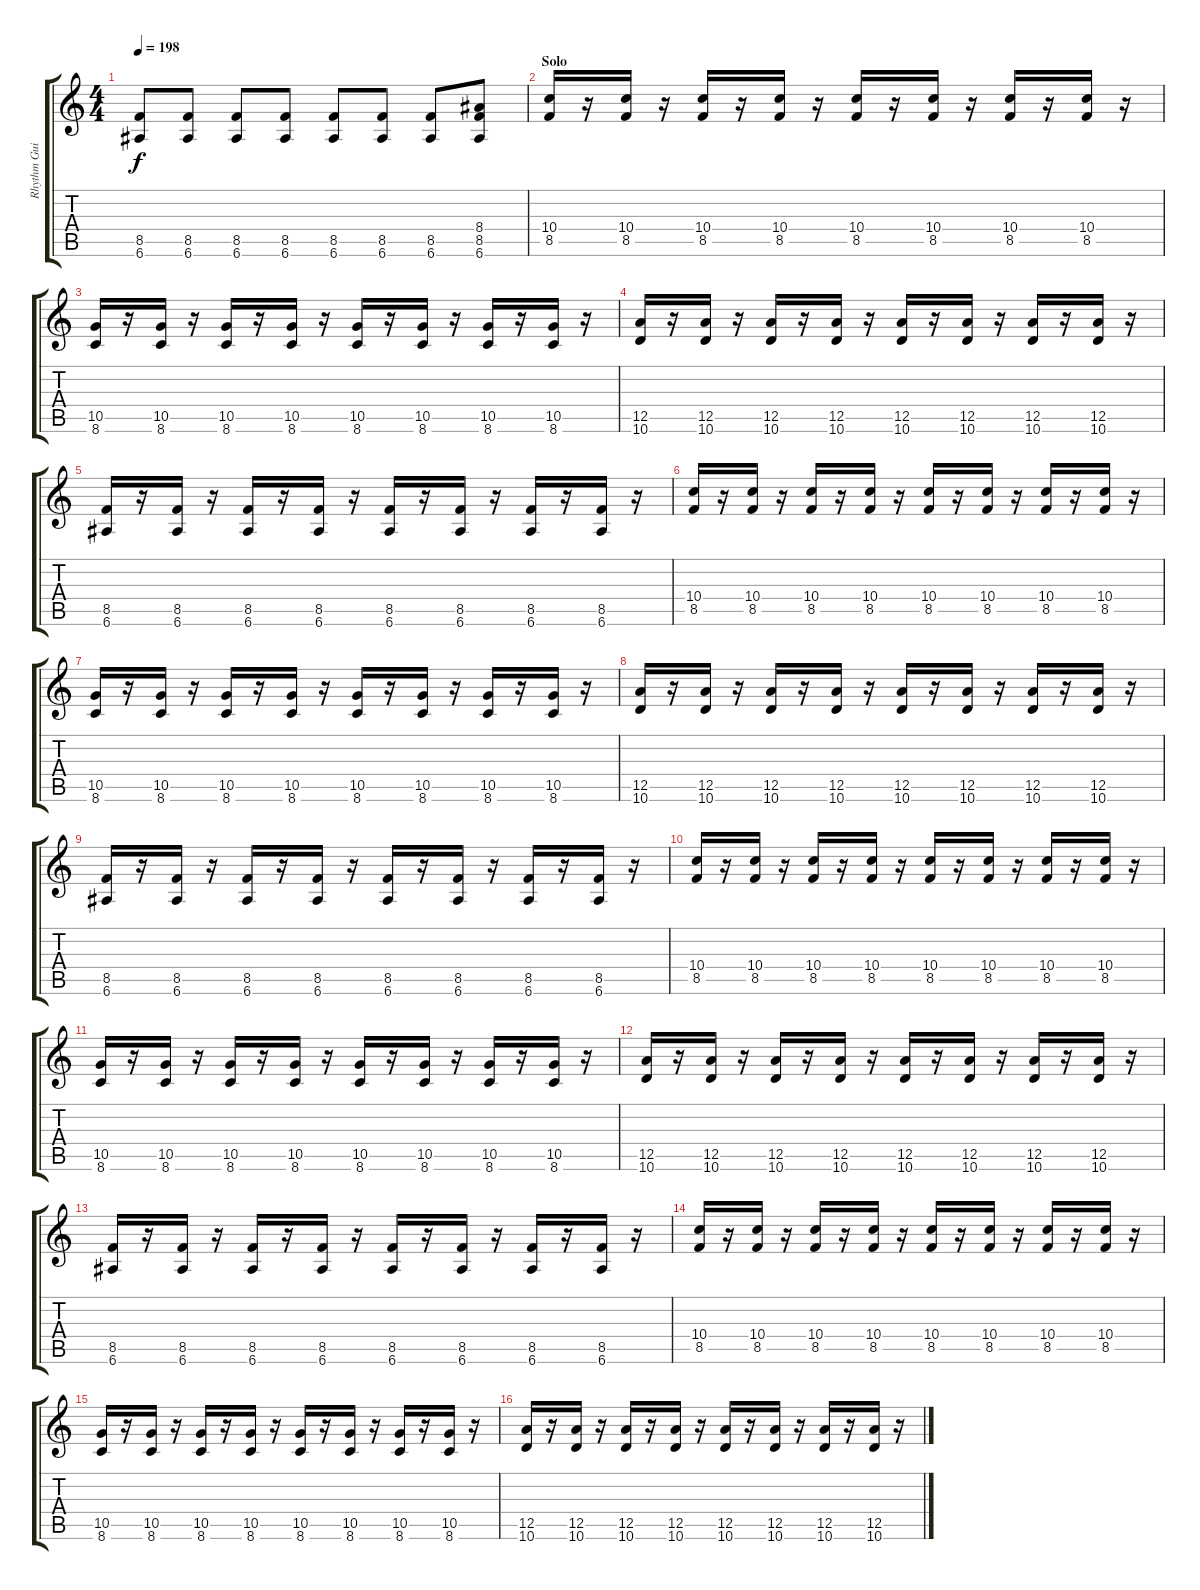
\track ("Rhythm Guitar" "Rhythm Gui") {instrument distortionguitar}
\staff {score tabs}
\tuning (E4 B3 G3 D3 A2 E2) {hide}
\ts (4 4)
\tempo 198
\clef g2
\ks c
(8.5 6.6).8{dy f} (8.5 6.6).8 (8.5 6.6).8 (8.5 6.6).8 (8.5 6.6).8 (8.5 6.6).8 (8.5 6.6).8 (8.4 8.5 6.6).8 |
\section ("" "Solo")
(10.4 8.5).16 r.16 (10.4 8.5).16 r.16 (10.4 8.5).16 r.16 (10.4 8.5).16 r.16 (10.4 8.5).16 r.16 (10.4 8.5).16 r.16 (10.4 8.5).16 r.16 (10.4 8.5).16 r.16 |
(10.5 8.6).16 r.16 (10.5 8.6).16 r.16 (10.5 8.6).16 r.16 (10.5 8.6).16 r.16 (10.5 8.6).16 r.16 (10.5 8.6).16 r.16 (10.5 8.6).16 r.16 (10.5 8.6).16 r.16 |
(12.5 10.6).16 r.16 (12.5 10.6).16 r.16 (12.5 10.6).16 r.16 (12.5 10.6).16 r.16 (12.5 10.6).16 r.16 (12.5 10.6).16 r.16 (12.5 10.6).16 r.16 (12.5 10.6).16 r.16 |
(8.5 6.6).16 r.16 (8.5 6.6).16 r.16 (8.5 6.6).16 r.16 (8.5 6.6).16 r.16 (8.5 6.6).16 r.16 (8.5 6.6).16 r.16 (8.5 6.6).16 r.16 (8.5 6.6).16 r.16 |
(10.4 8.5).16 r.16 (10.4 8.5).16 r.16 (10.4 8.5).16 r.16 (10.4 8.5).16 r.16 (10.4 8.5).16 r.16 (10.4 8.5).16 r.16 (10.4 8.5).16 r.16 (10.4 8.5).16 r.16 |
(10.5 8.6).16 r.16 (10.5 8.6).16 r.16 (10.5 8.6).16 r.16 (10.5 8.6).16 r.16 (10.5 8.6).16 r.16 (10.5 8.6).16 r.16 (10.5 8.6).16 r.16 (10.5 8.6).16 r.16 |
(12.5 10.6).16 r.16 (12.5 10.6).16 r.16 (12.5 10.6).16 r.16 (12.5 10.6).16 r.16 (12.5 10.6).16 r.16 (12.5 10.6).16 r.16 (12.5 10.6).16 r.16 (12.5 10.6).16 r.16 |
(8.5 6.6).16 r.16 (8.5 6.6).16 r.16 (8.5 6.6).16 r.16 (8.5 6.6).16 r.16 (8.5 6.6).16 r.16 (8.5 6.6).16 r.16 (8.5 6.6).16 r.16 (8.5 6.6).16 r.16 |
(10.4 8.5).16 r.16 (10.4 8.5).16 r.16 (10.4 8.5).16 r.16 (10.4 8.5).16 r.16 (10.4 8.5).16 r.16 (10.4 8.5).16 r.16 (10.4 8.5).16 r.16 (10.4 8.5).16 r.16 |
(10.5 8.6).16 r.16 (10.5 8.6).16 r.16 (10.5 8.6).16 r.16 (10.5 8.6).16 r.16 (10.5 8.6).16 r.16 (10.5 8.6).16 r.16 (10.5 8.6).16 r.16 (10.5 8.6).16 r.16 |
(12.5 10.6).16 r.16 (12.5 10.6).16 r.16 (12.5 10.6).16 r.16 (12.5 10.6).16 r.16 (12.5 10.6).16 r.16 (12.5 10.6).16 r.16 (12.5 10.6).16 r.16 (12.5 10.6).16 r.16 |
(8.5 6.6).16 r.16 (8.5 6.6).16 r.16 (8.5 6.6).16 r.16 (8.5 6.6).16 r.16 (8.5 6.6).16 r.16 (8.5 6.6).16 r.16 (8.5 6.6).16 r.16 (8.5 6.6).16 r.16 |
(10.4 8.5).16 r.16 (10.4 8.5).16 r.16 (10.4 8.5).16 r.16 (10.4 8.5).16 r.16 (10.4 8.5).16 r.16 (10.4 8.5).16 r.16 (10.4 8.5).16 r.16 (10.4 8.5).16 r.16 |
(10.5 8.6).16 r.16 (10.5 8.6).16 r.16 (10.5 8.6).16 r.16 (10.5 8.6).16 r.16 (10.5 8.6).16 r.16 (10.5 8.6).16 r.16 (10.5 8.6).16 r.16 (10.5 8.6).16 r.16 |
(12.5 10.6).16 r.16 (12.5 10.6).16 r.16 (12.5 10.6).16 r.16 (12.5 10.6).16 r.16 (12.5 10.6).16 r.16 (12.5 10.6).16 r.16 (12.5 10.6).16 r.16 (12.5 10.6).16 r.16
